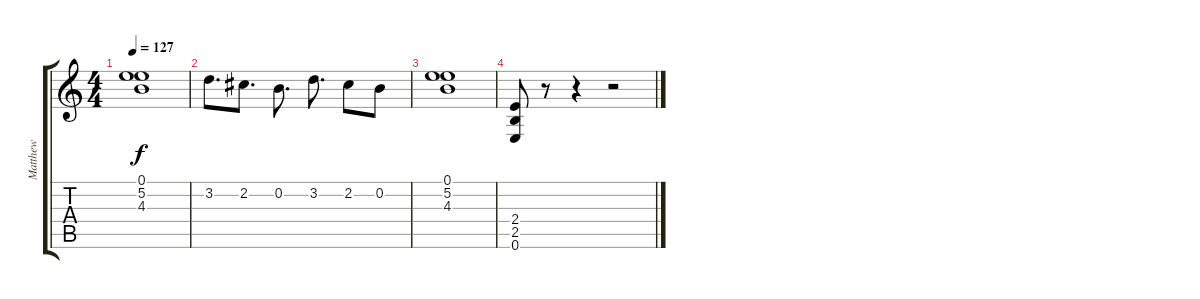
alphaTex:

\track ("Matthew" "Matthew") {instrument overdrivenguitar}
\staff {score tabs}
\tuning (E4 B3 G3 D3 A2 E2) {hide}
\ts (4 4)
\tempo 127
\clef g2
\ks c
(0.1 5.2 4.3).1{dy f} |
3.2.8{d} 2.2.8{d} 0.2.8{d} 3.2.8{d} 2.2.8 0.2.8 |
(0.1 5.2 4.3).1 |
(2.4 2.5 0.6).8 r.8 r.4 r.2
